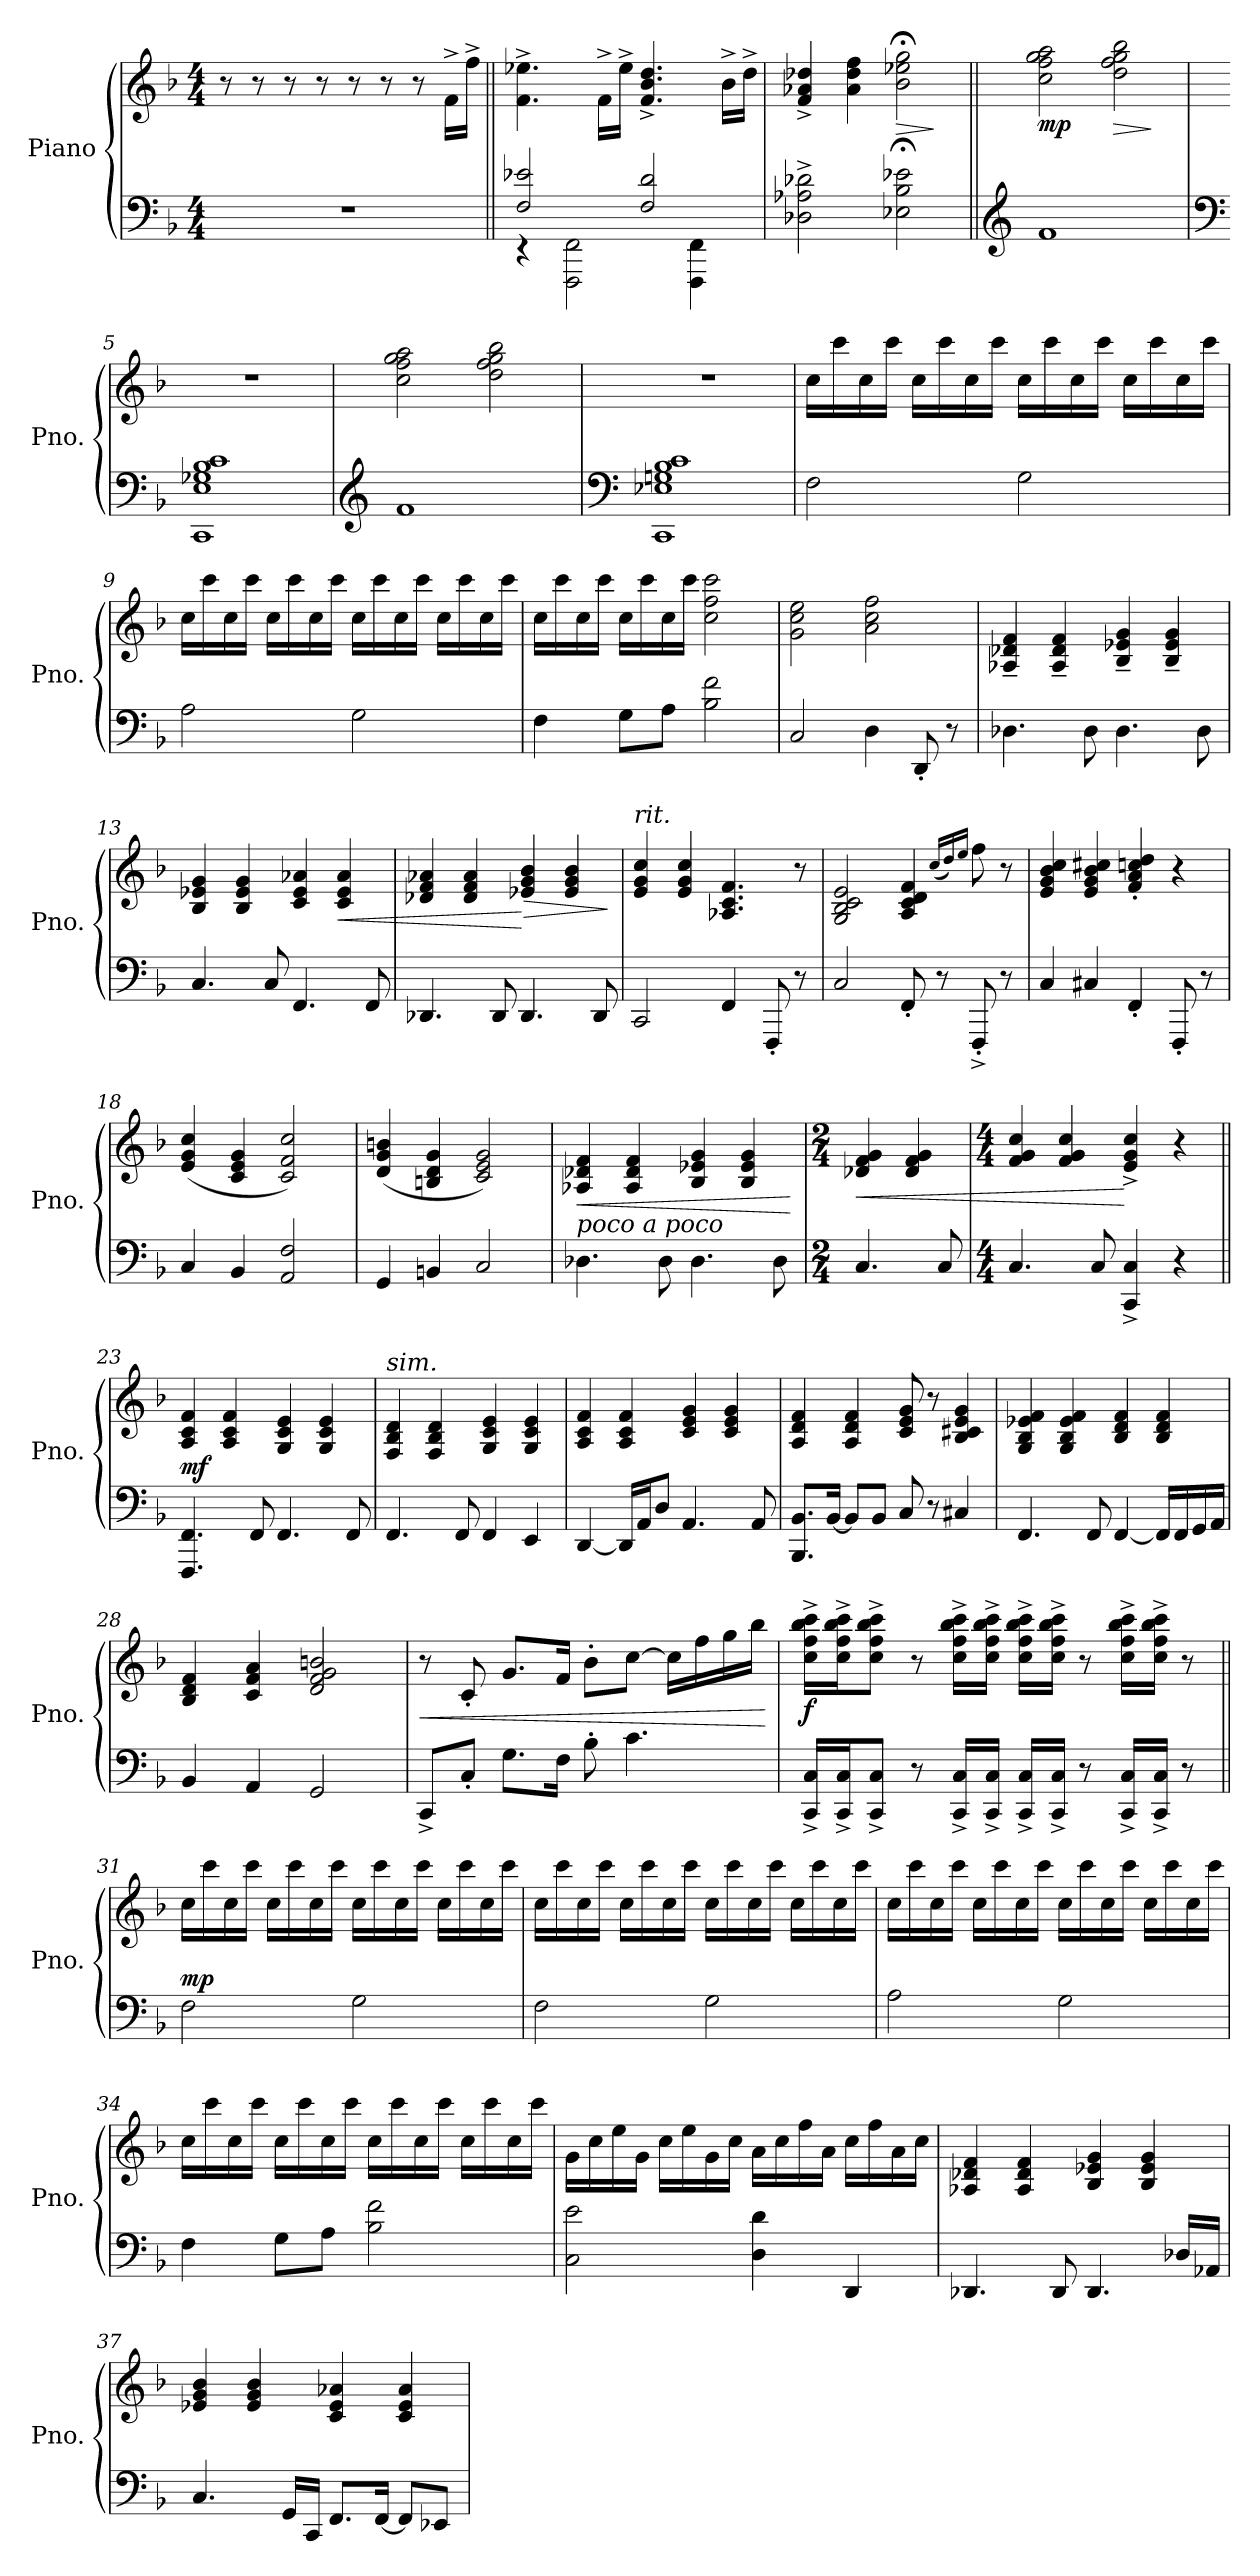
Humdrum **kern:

**kern	**kern	**dynam
*part1	*part1	*part1
*staff2	*staff1	*staff1/2
*I"Piano	*	*
*I'Pno.	*	*
*clefF4	*clefG2	*
*k[b-]	*k[b-]	*
*M4/4	*M4/4	*
=1	=1	=1
1r	8r	.
.	8r	.
.	8r	.
.	8r	.
.	8r	.
.	8r	.
.	8r	.
.	16f^\LL	.
.	16ff^\JJ	.
=2||	=2||	=2||
*^	*	*
2F/ 2e-X/	4r	4.f\^ 4.ee-X\^	.
.	2FFF\ 2FF\	.	.
.	.	16f^\LL	.
.	.	16ee-^\JJ	.
2F/ 2d/	.	4.f/^ 4.b-/^ 4.dd/^	.
.	4FFF\ 4FF\	.	.
.	.	16b-^\LL	.
.	.	16dd^\JJ	.
*v	*v	*	*
=3	=3	=3
2D-X\^ 2A-X\^ 2d-X\^	4f/^ 4a-X/^ 4dd-X/^	.
.	4a-\ 4dd-\ 4ff\	.
!	!	!LO:HP:b
2E-X\;< 2B-\;< 2e-X\;<	2b-\;< 2ee-X\;< 2gg\;<	>
.	.	]
=4||	=4||	=4||
*clefG2	*	*
!	!	!LO:DY:b
1f	2cc\ 2ff\ 2gg\ 2aa\	mp
!	!	!LO:HP:b
.	2dd\ 2ff\ 2gg\ 2bb-\	>
.	.	]
!!LO:LB:g=z
=5	=5	=5
*clefF4	*	*
1CC 1E 1G-X 1B- 1c	1r	.
=6	=6	=6
*clefG2	*	*
1f	2cc\ 2ff\ 2gg\ 2aa\	.
.	2dd\ 2ff\ 2gg\ 2bb-\	.
!!LO:LB:g=z
=7	=7	=7
*clefF4	*	*
1CC 1E-X 1Gni 1B- 1c	1r	.
=8	=8	=8
2F\	16cc\LL	.
.	16ccc\	.
.	16cc\	.
.	16ccc\JJ	.
.	16cc\LL	.
.	16ccc\	.
.	16cc\	.
.	16ccc\JJ	.
2G\	16cc\LL	.
.	16ccc\	.
.	16cc\	.
.	16ccc\JJ	.
.	16cc\LL	.
.	16ccc\	.
.	16cc\	.
.	16ccc\JJ	.
=9	=9	=9
2A\	16cc\LL	.
.	16ccc\	.
.	16cc\	.
.	16ccc\JJ	.
.	16cc\LL	.
.	16ccc\	.
.	16cc\	.
.	16ccc\JJ	.
2G\	16cc\LL	.
.	16ccc\	.
.	16cc\	.
.	16ccc\JJ	.
.	16cc\LL	.
.	16ccc\	.
.	16cc\	.
.	16ccc\JJ	.
!!LO:LB:g=z
=10	=10	=10
4F\	16cc\LL	.
.	16ccc\	.
.	16cc\	.
.	16ccc\JJ	.
8G\L	16cc\LL	.
.	16ccc\	.
8A\J	16cc\	.
.	16ccc\JJ	.
2B-\ 2f\	2cc\ 2ff\ 2ccc\	.
=11	=11	=11
2C/	2g\ 2cc\ 2ee\	.
4D\	2a\ 2cc\ 2ff\	.
8DD'/	.	.
8r	.	.
=12	=12	=12
4.D-X\	4A-X/~ 4d-X/~ 4f/~	.
.	4A-/~ 4d-/~ 4f/~	.
8D-\	.	.
4.D-\	4B-/~ 4e-X/~ 4g/~	.
.	4B-/~ 4e-/~ 4g/~	.
8D-\	.	.
=13	=13	=13
4.C/	4B-/ 4e-X/ 4g/	.
.	4B-/ 4e-/ 4g/	.
8C/	.	.
4.FF/	4c/ 4e-/ 4a-X/	.
!	!	!LO:HP:b
.	4c/ 4e-/ 4a-/	<
8FF/	.	.
=14	=14	=14
4.DD-X/	4d-X/ 4f/ 4a-X/	.
.	4d-/ 4f/ 4a-/	.
8DD-/	.	.
!	!	!LO:HP:n=1:b
4.DD-/	4e-X/ 4g/ 4b-/	[ >
.	4e-/ 4g/ 4b-/	.
8DD-/	.	.
.	.	]
=15	=15	=15
!	!LO:TX:a:i:t=rit.	!
2CC/	4e/ 4g/ 4cc/	.
.	4e/ 4g/ 4cc/	.
4FF/	4.A-X/ 4.c/ 4.f/	.
8FFF'/	.	.
8r	8r	.
!!LO:LB:g=z
=16	=16	=16
2C/	2G/ 2B-/ 2c/ 2e/	.
8FF'/	4A/ 4c/ 4d/ 4f/	.
8r	.	.
.	(16qcc/LL	.
.	16qdd/)	.
.	16qee/JJ	.
8FFF'^/	8ff\	.
8r	8r	.
=17	=17	=17
4C/	4e/ 4g/ 4b-/ 4cc/	.
4C#X/	4e/ 4g/ 4b-/ 4cc#X/	.
4FF'/	4f/' 4a/' 4ccn/' 4dd/'	.
8FFF'/	4r	.
8r	.	.
=18	=18	=18
4C/	(4e/ 4g/ 4cc/	.
4BB-/	4c/ 4e/ 4g/	.
2AA/ 2F/	2c/ 2f/ 2cc/)	.
=19	=19	=19
4GG/	(4d/ 4g/ 4bn/	.
4BBn/	4Bn/ 4d/ 4g/	.
2C/	2c/ 2e/ 2g/)	.
=20	=20	=20
*	*MM82	*
!LO:TX:a:i:t=poco a poco	!	!
!	!	!LO:HP:b
4.D-X\	4A-X/ 4d-X/ 4f/	<
.	4A-/ 4d-/ 4f/	.
8D-\	.	.
4.D-\	4B-/ 4e-X/ 4g/	.
.	4B-/ 4e-/ 4g/	.
8D-\	.	.
.	.	[
=21	=21	=21
*M2/4	*M2/4	*
!	!	!LO:HP:b
4.C/	4d-X/ 4f/ 4g/	<
.	4d-/ 4f/ 4g/	.
8C/	.	.
!!LO:PB:g=z
=22	=22	=22
*M4/4	*M4/4	*
4.C/	4f/ 4g/ 4cc/	.
.	4f/ 4g/ 4cc/	.
8C/	.	.
4CC/^ 4C/^	4e/^ 4g/^ 4cc/^	[
4r	4r	.
=23||	=23||	=23||
!	!	!LO:DY:a=2
4.FFF/ 4.FF/	4A/ 4c/ 4f/	mf
.	4A/ 4c/ 4f/	.
8FF/	.	.
4.FF/	4G/ 4c/ 4e/	.
.	4G/ 4c/ 4e/	.
8FF/	.	.
=24	=24	=24
!	!LO:TX:a:i:t=sim.	!
4.FF/	4F/ 4B-/ 4d/	.
.	4F/ 4B-/ 4d/	.
8FF/	.	.
4FF/	4G/ 4c/ 4e/	.
4EE/	4G/ 4c/ 4e/	.
=25	=25	=25
[4DD/	4A/ 4c/ 4f/	.
16DD/LL]	4A/ 4c/ 4f/	.
16AA/J	.	.
8D/J	.	.
4.AA/	4c/ 4e/ 4g/	.
.	4c/ 4e/ 4g/	.
8AA/	.	.
=26	=26	=26
8.BBB-/ 8.BB-/L	4A/ 4d/ 4f/	.
[16BB-/Jk	.	.
8BB-/L]	4A/ 4d/ 4f/	.
8BB-/J	.	.
8C/	8c/ 8e/ 8g/	.
8r	8r	.
4C#X/	4B-/ 4c#X/ 4e/ 4g/	.
!!LO:LB:g=z
=27	=27	=27
4.FF/	4G/ 4B-/ 4e-X/ 4f/	.
.	4G/ 4B-/ 4e-/ 4f/	.
8FF/	.	.
[4FF/	4B-/ 4d/ 4f/	.
16FF/LL]	4B-/ 4d/ 4f/	.
16FF/	.	.
16GG/	.	.
16AA/JJ	.	.
=28	=28	=28
4BB-/	4B-/ 4d/ 4f/	.
4AA/	4c/ 4f/ 4a/	.
2GG/	2d/ 2f/ 2g/ 2bn/	.
=29	=29	=29
!	!	!LO:HP:b
8CC^/L	8r	<
8C'/J	8c'/	.
8.G\L	8.g/L	.
16F\Jk	16f/Jk	.
8B-'\	8b-'\L	.
4.c\	[8cc\J	.
.	16cc\LL]	.
.	16ff\	.
.	16gg\	.
.	16bb-\JJ	.
.	.	[
!!LO:LB:g=z
=30	=30	=30
!	!	!LO:DY:b
16CC/^ 16C/^LL	16cc\^ 16ff\^ 16bb-\^ 16ccc\^LL	f
16CC/^ 16C/^J	16cc\^ 16ff\^ 16bb-\^ 16ccc\^J	.
8CC/^ 8C/^J	8cc\^ 8ff\^ 8bb-\^ 8ccc\^J	.
8r	8r	.
16CC/^ 16C/^LL	16cc\^ 16ff\^ 16bb-\^ 16ccc\^LL	.
16CC/^ 16C/^JJ	16cc\^ 16ff\^ 16bb-\^ 16ccc\^JJ	.
16CC/^ 16C/^LL	16cc\^ 16ff\^ 16bb-\^ 16ccc\^LL	.
16CC/^ 16C/^JJ	16cc\^ 16ff\^ 16bb-\^ 16ccc\^JJ	.
8r	8r	.
16CC/^ 16C/^LL	16cc\^ 16ff\^ 16bb-\^ 16ccc\^LL	.
16CC/^ 16C/^JJ	16cc\^ 16ff\^ 16bb-\^ 16ccc\^JJ	.
8r	8r	.
=31||	=31||	=31||
!	!	!LO:DY:a=2
2F\	16cc\LL	mp
.	16ccc\	.
.	16cc\	.
.	16ccc\JJ	.
.	16cc\LL	.
.	16ccc\	.
.	16cc\	.
.	16ccc\JJ	.
2G\	16cc\LL	.
.	16ccc\	.
.	16cc\	.
.	16ccc\JJ	.
.	16cc\LL	.
.	16ccc\	.
.	16cc\	.
.	16ccc\JJ	.
!!LO:LB:g=z
=32	=32	=32
2F\	16cc\LL	.
.	16ccc\	.
.	16cc\	.
.	16ccc\JJ	.
.	16cc\LL	.
.	16ccc\	.
.	16cc\	.
.	16ccc\JJ	.
2G\	16cc\LL	.
.	16ccc\	.
.	16cc\	.
.	16ccc\JJ	.
.	16cc\LL	.
.	16ccc\	.
.	16cc\	.
.	16ccc\JJ	.
=33	=33	=33
2A\	16cc\LL	.
.	16ccc\	.
.	16cc\	.
.	16ccc\JJ	.
.	16cc\LL	.
.	16ccc\	.
.	16cc\	.
.	16ccc\JJ	.
2G\	16cc\LL	.
.	16ccc\	.
.	16cc\	.
.	16ccc\JJ	.
.	16cc\LL	.
.	16ccc\	.
.	16cc\	.
.	16ccc\JJ	.
!!LO:LB:g=z
=34	=34	=34
4F\	16cc\LL	.
.	16ccc\	.
.	16cc\	.
.	16ccc\JJ	.
8G\L	16cc\LL	.
.	16ccc\	.
8A\J	16cc\	.
.	16ccc\JJ	.
2B-\ 2f\	16cc\LL	.
.	16ccc\	.
.	16cc\	.
.	16ccc\JJ	.
.	16cc\LL	.
.	16ccc\	.
.	16cc\	.
.	16ccc\JJ	.
=35	=35	=35
2C\ 2e\	16g\LL	.
.	16cc\	.
.	16ee\	.
.	16g\JJ	.
.	16cc\LL	.
.	16ee\	.
.	16g\	.
.	16cc\JJ	.
4D\ 4d\	16a\LL	.
.	16cc\	.
.	16ff\	.
.	16a\JJ	.
4DD/	16cc\LL	.
.	16ff\	.
.	16a\	.
.	16cc\JJ	.
=36	=36	=36
4.DD-X/	4A-X/ 4d-X/ 4f/	.
.	4A-/ 4d-/ 4f/	.
8DD-/	.	.
4.DD-/	4B-/ 4e-X/ 4g/	.
.	4B-/ 4e-/ 4g/	.
16D-X/LL	.	.
16AA-X/JJ	.	.
!!LO:LB:g=z
=37	=37	=37
4.C/	4e-X/ 4g/ 4b-/	.
.	4e-/ 4g/ 4b-/	.
16GG/LL	.	.
16CC/JJ	.	.
8.FF/L	4c/ 4e-/ 4a-X/	.
[16FF/Jk	.	.
8FF/L]	4c/ 4e-/ 4a-/	.
8EE-X/J	.	.
=	=	=
*-	*-	*-
